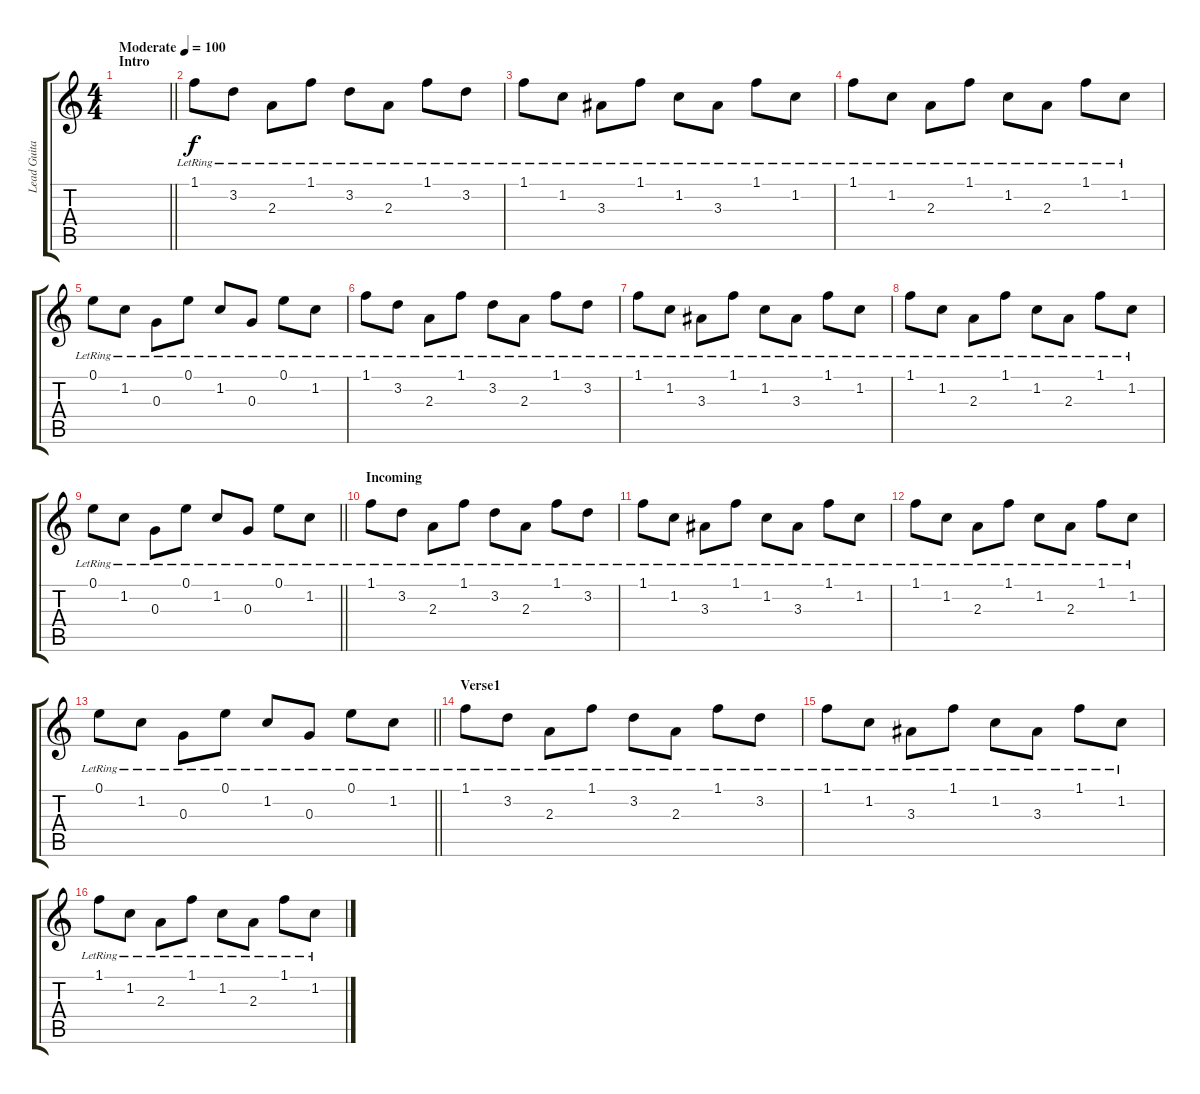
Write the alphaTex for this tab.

\track ("Lead Guitar" "Lead Guita") {instrument acousticguitarsteel}
\staff {score tabs}
\tuning (E4 B3 G3 D3 A2 E2) {hide}
\ts (4 4)
\section ("" "Intro")
\tempo (100 "Moderate")
\clef g2
\barLineRight lightlight
\ks c
|
1.1{lr}.8 3.2{lr}.8 2.3{lr}.8 1.1{lr}.8 3.2{lr}.8 2.3{lr}.8 1.1{lr}.8 3.2{lr}.8 |
1.1{lr}.8 1.2{lr}.8 3.3{lr}.8 1.1{lr}.8 1.2{lr}.8 3.3{lr}.8 1.1{lr}.8 1.2{lr}.8 |
1.1{lr}.8 1.2{lr}.8 2.3{lr}.8 1.1{lr}.8 1.2{lr}.8 2.3{lr}.8 1.1{lr}.8 1.2{lr}.8 |
0.1{lr}.8 1.2{lr}.8 0.3{lr}.8 0.1{lr}.8 1.2{lr}.8 0.3{lr}.8 0.1{lr}.8 1.2{lr}.8 |
1.1{lr}.8 3.2{lr}.8 2.3{lr}.8 1.1{lr}.8 3.2{lr}.8 2.3{lr}.8 1.1{lr}.8 3.2{lr}.8 |
1.1{lr}.8 1.2{lr}.8 3.3{lr}.8 1.1{lr}.8 1.2{lr}.8 3.3{lr}.8 1.1{lr}.8 1.2{lr}.8 |
1.1{lr}.8 1.2{lr}.8 2.3{lr}.8 1.1{lr}.8 1.2{lr}.8 2.3{lr}.8 1.1{lr}.8 1.2{lr}.8 |
\barLineRight lightlight
0.1{lr}.8 1.2{lr}.8 0.3{lr}.8 0.1{lr}.8 1.2{lr}.8 0.3{lr}.8 0.1{lr}.8 1.2{lr}.8 |
\section ("" "Incoming")
1.1{lr}.8 3.2{lr}.8 2.3{lr}.8 1.1{lr}.8 3.2{lr}.8 2.3{lr}.8 1.1{lr}.8 3.2{lr}.8 |
1.1{lr}.8 1.2{lr}.8 3.3{lr}.8 1.1{lr}.8 1.2{lr}.8 3.3{lr}.8 1.1{lr}.8 1.2{lr}.8 |
1.1{lr}.8 1.2{lr}.8 2.3{lr}.8 1.1{lr}.8 1.2{lr}.8 2.3{lr}.8 1.1{lr}.8 1.2{lr}.8 |
\barLineRight lightlight
0.1{lr}.8 1.2{lr}.8 0.3{lr}.8 0.1{lr}.8 1.2{lr}.8 0.3{lr}.8 0.1{lr}.8 1.2{lr}.8 |
\section ("" "Verse1")
1.1{lr}.8 3.2{lr}.8 2.3{lr}.8 1.1{lr}.8 3.2{lr}.8 2.3{lr}.8 1.1{lr}.8 3.2{lr}.8 |
1.1{lr}.8 1.2{lr}.8 3.3{lr}.8 1.1{lr}.8 1.2{lr}.8 3.3{lr}.8 1.1{lr}.8 1.2{lr}.8 |
1.1{lr}.8 1.2{lr}.8 2.3{lr}.8 1.1{lr}.8 1.2{lr}.8 2.3{lr}.8 1.1{lr}.8 1.2{lr}.8
